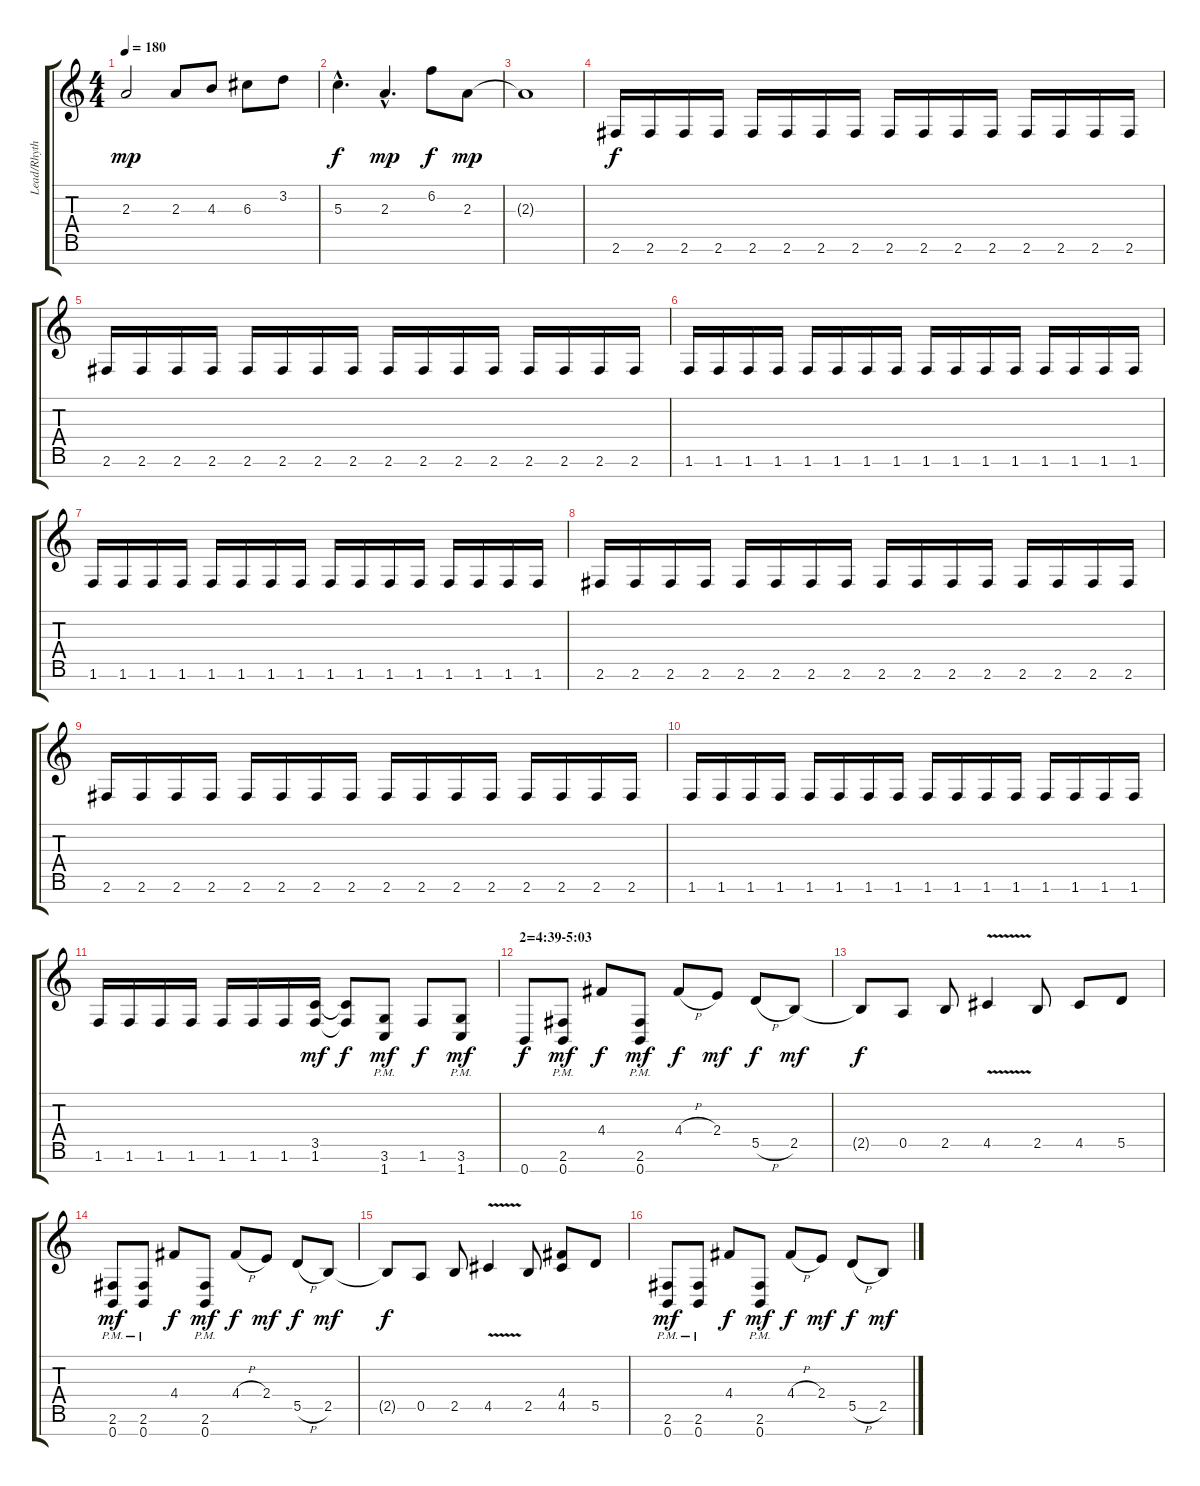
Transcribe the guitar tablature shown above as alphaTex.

\track ("Lead/Rhythm" "Lead/Rhyth") {instrument distortionguitar}
\staff {score tabs}
\tuning (E4 B3 G3 D3 A2 E2 B1) {hide}
\ts (4 4)
\tempo 180
\clef g2
\ks c
2.3{t}.2{dy mp} 2.3.8 4.3.8 6.3.8 3.2.8 |
5.3{hac}.4{d dy f} 2.3{hac}.4{d dy mp} 6.2.8{dy f} 2.3.8{dy mp} |
2.3{t}.1 |
2.6.16{dy f} 2.6.16 2.6.16 2.6.16 2.6.16 2.6.16 2.6.16 2.6.16 2.6.16 2.6.16 2.6.16 2.6.16 2.6.16 2.6.16 2.6.16 2.6.16 |
2.6.16 2.6.16 2.6.16 2.6.16 2.6.16 2.6.16 2.6.16 2.6.16 2.6.16 2.6.16 2.6.16 2.6.16 2.6.16 2.6.16 2.6.16 2.6.16 |
1.6.16 1.6.16 1.6.16 1.6.16 1.6.16 1.6.16 1.6.16 1.6.16 1.6.16 1.6.16 1.6.16 1.6.16 1.6.16 1.6.16 1.6.16 1.6.16 |
1.6.16 1.6.16 1.6.16 1.6.16 1.6.16 1.6.16 1.6.16 1.6.16 1.6.16 1.6.16 1.6.16 1.6.16 1.6.16 1.6.16 1.6.16 1.6.16 |
2.6.16 2.6.16 2.6.16 2.6.16 2.6.16 2.6.16 2.6.16 2.6.16 2.6.16 2.6.16 2.6.16 2.6.16 2.6.16 2.6.16 2.6.16 2.6.16 |
2.6.16 2.6.16 2.6.16 2.6.16 2.6.16 2.6.16 2.6.16 2.6.16 2.6.16 2.6.16 2.6.16 2.6.16 2.6.16 2.6.16 2.6.16 2.6.16 |
1.6.16 1.6.16 1.6.16 1.6.16 1.6.16 1.6.16 1.6.16 1.6.16 1.6.16 1.6.16 1.6.16 1.6.16 1.6.16 1.6.16 1.6.16 1.6.16 |
1.6.16 1.6.16 1.6.16 1.6.16 1.6.16 1.6.16 1.6.16 (3.5 1.6).16{dy mf} (3.5{t} 1.6{t}).8{dy f} (3.6{pm} 1.7{pm}).8{dy mf} 1.6.8{dy f} (3.6{pm} 1.7{pm}).8{dy mf} |
\section ("" "2=4:39-5:03")
0.7.8{dy f} (2.6{pm} 0.7{pm}).8{dy mf} 4.4.8{dy f} (2.6{pm} 0.7{pm}).8{dy mf} 4.4{h}.8{dy f} 2.4.8{dy mf} 5.5{h}.8{dy f} 2.5.8{dy mf} |
2.5{t}.8{dy f} 0.5.8 2.5.8 4.5{v}.4 2.5.8 4.5.8 5.5.8 |
(2.6{pm} 0.7{pm}).8{dy mf} (2.6{pm} 0.7{pm}).8 4.4.8{dy f} (2.6{pm} 0.7{pm}).8{dy mf} 4.4{h}.8{dy f} 2.4.8{dy mf} 5.5{h}.8{dy f} 2.5.8{dy mf} |
2.5{t}.8{dy f} 0.5.8 2.5.8 4.5{v}.4 2.5.8 (4.4 4.5).8 5.5.8 |
(2.6{pm} 0.7{pm}).8{dy mf} (2.6{pm} 0.7{pm}).8 4.4.8{dy f} (2.6{pm} 0.7{pm}).8{dy mf} 4.4{h}.8{dy f} 2.4.8{dy mf} 5.5{h}.8{dy f} 2.5.8{dy mf}
